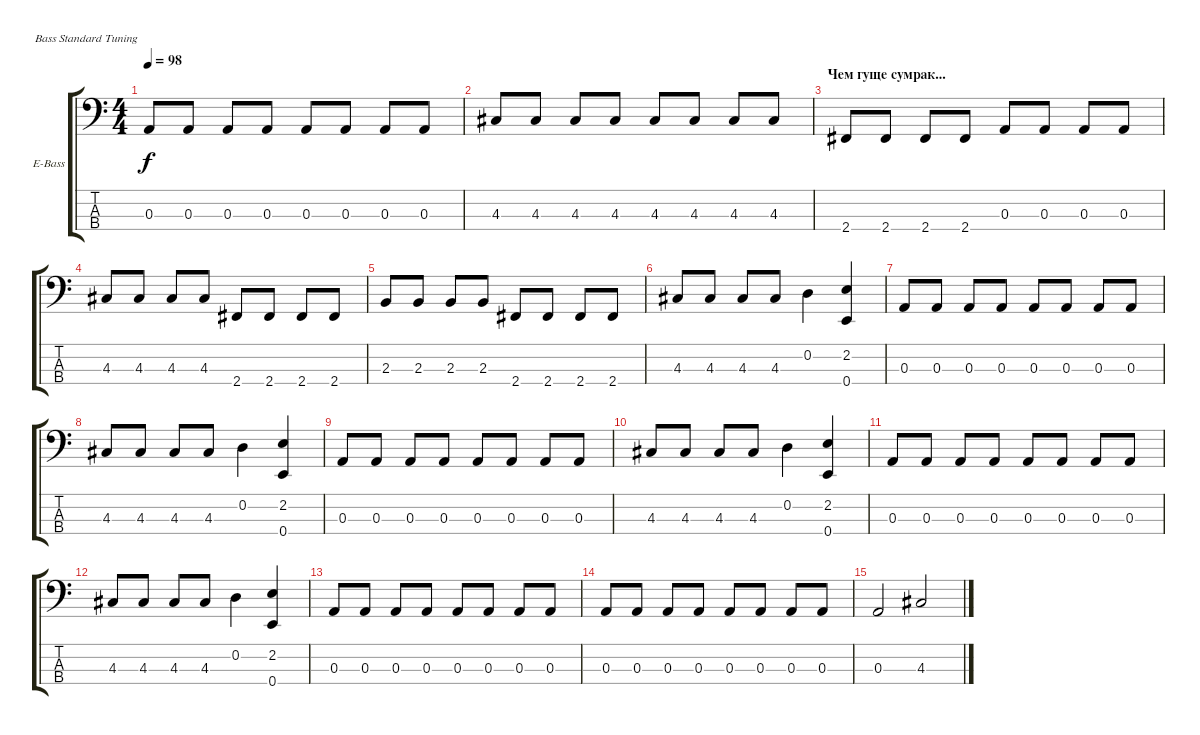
\defaultSystemsLayout 4
\bracketExtendMode groupsimilarinstruments
\firstSystemTrackNameOrientation horizontal
\otherSystemsTrackNameOrientation horizontal
\track ("Electric Bass" "E-Bass") {instrument electricbassfinger}
\staff {score tabs}
\tuning (G2 D2 A1 E1)
\ts (4 4)
\tempo 98
\clef f4
\ks c
0.3.8{dy f} 0.3.8 0.3.8 0.3.8 0.3.8 0.3.8 0.3.8 0.3.8 |
4.3.8 4.3.8 4.3.8 4.3.8 4.3.8 4.3.8 4.3.8 4.3.8 |
\section ("" "Чем гуще сумрак...")
2.4.8 2.4.8 2.4.8 2.4.8 0.3.8 0.3.8 0.3.8 0.3.8 |
4.3.8 4.3.8 4.3.8 4.3.8 2.4.8 2.4.8 2.4.8 2.4.8 |
2.3.8 2.3.8 2.3.8 2.3.8 2.4.8 2.4.8 2.4.8 2.4.8 |
4.3.8 4.3.8 4.3.8 4.3.8 0.2.4 (0.4 2.2).4 |
0.3.8 0.3.8 0.3.8 0.3.8 0.3.8 0.3.8 0.3.8 0.3.8 |
4.3.8 4.3.8 4.3.8 4.3.8 0.2.4 (2.2 0.4).4 |
0.3.8 0.3.8 0.3.8 0.3.8 0.3.8 0.3.8 0.3.8 0.3.8 |
4.3.8 4.3.8 4.3.8 4.3.8 0.2.4 (2.2 0.4).4 |
0.3.8 0.3.8 0.3.8 0.3.8 0.3.8 0.3.8 0.3.8 0.3.8 |
4.3.8 4.3.8 4.3.8 4.3.8 0.2.4 (2.2 0.4).4 |
0.3.8 0.3.8 0.3.8 0.3.8 0.3.8 0.3.8 0.3.8 0.3.8 |
0.3.8 0.3.8 0.3.8 0.3.8 0.3.8 0.3.8 0.3.8 0.3.8 |
0.3.2 4.3.2
